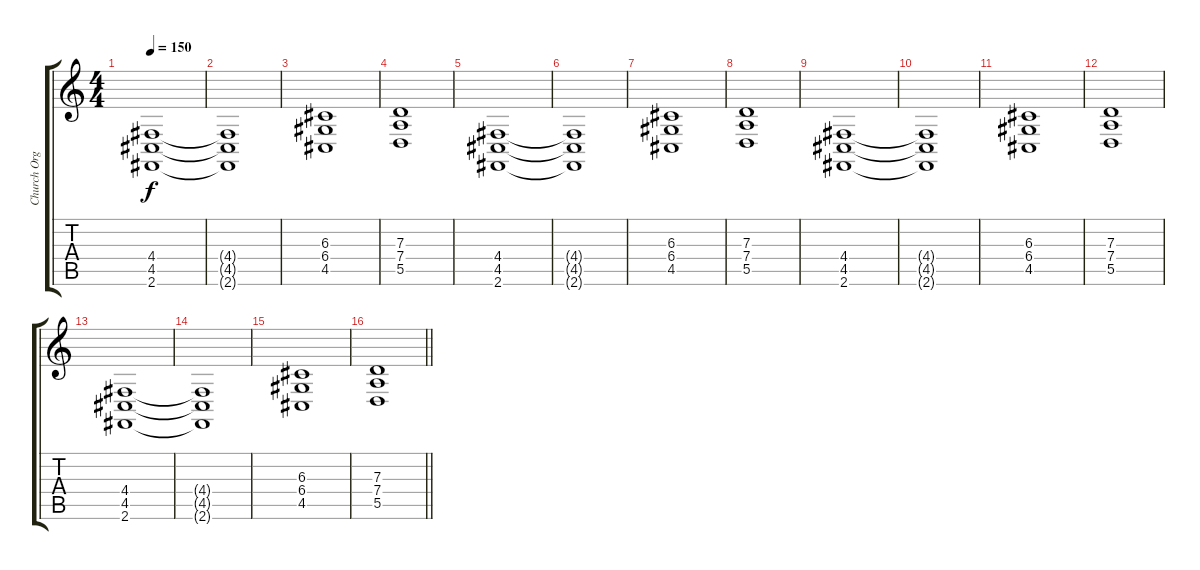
\track ("Church Organ" "Church Org") {instrument churchorgan}
\staff {score tabs}
\tuning (E4 B3 G3 D3 A2 E2) {hide}
\ts (4 4)
\tempo 150
\clef g2
\ks c
(4.4 4.5 2.6).1{dy f} |
(4.4{t} 4.5{t} 2.6{t}).1 |
(6.3 6.4 4.5).1 |
(7.3 7.4 5.5).1 |
(4.4 4.5 2.6).1 |
(4.4{t} 4.5{t} 2.6{t}).1 |
(6.3 6.4 4.5).1 |
(7.3 7.4 5.5).1 |
(4.4 4.5 2.6).1 |
(4.4{t} 4.5{t} 2.6{t}).1 |
(6.3 6.4 4.5).1 |
(7.3 7.4 5.5).1 |
(4.4 4.5 2.6).1 |
(4.4{t} 4.5{t} 2.6{t}).1 |
(6.3 6.4 4.5).1 |
\barLineRight lightlight
(7.3 7.4 5.5).1
